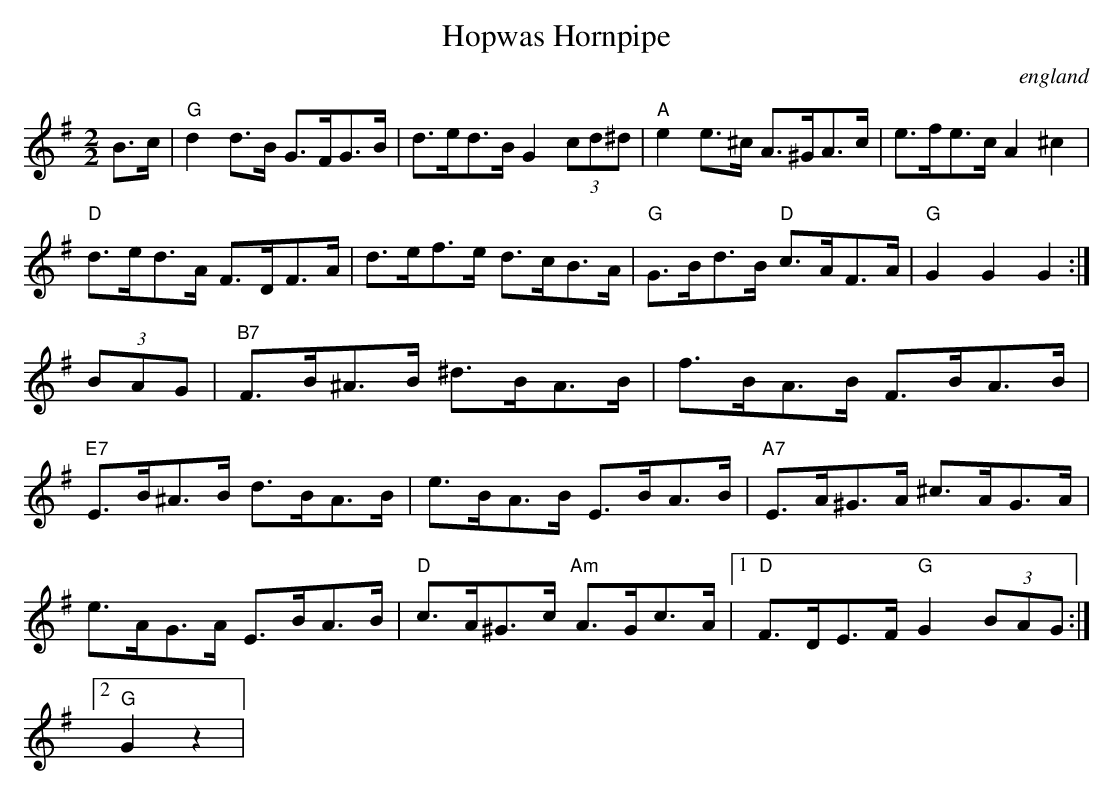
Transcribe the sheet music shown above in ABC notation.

X:1
T:Hopwas Hornpipe
O:england
M:2/2
K:G
B3/2c/2|"G"d2d3/2B/2 G3/2F/2G3/2B/2|d3/2e/2d3/2B/2 G2(3cd^d|\
"A"e2e3/2^c/2 A3/2^G/2A3/2c/2|e3/2f/2e3/2c/2 A2^c2|
"D"d3/2e/2d3/2A/2 F3/2D/2F3/2A/2|d3/2e/2f3/2e/2 d3/2c/2B3/2A/2|\
"G"G3/2B/2d3/2B/2 "D"c3/2A/2F3/2A/2|"G"G2G2 G2:|
(3BAG|"B7"F3/2B/2^A3/2B/2 ^d3/2B/2A3/2B/2|f3/2B/2A3/2B/2 F3/2B/2A3/2B/2|
"E7"E3/2B/2^A3/2B/2 d3/2B/2A3/2B/2|e3/2B/2A3/2B/2 E3/2B/2A3/2B/2|\
"A7"E3/2A/2^G3/2A/2 ^c3/2A/2G3/2A/2|
e3/2A/2G3/2A/2 E3/2B/2A3/2B/2|"D"c3/2A/2^G3/2c/2 "Am"A3/2G/2c3/2A/2|\
[1"D"F3/2D/2E3/2F/2 "G"G2(3BAG:|
[2"G"G2z2|
